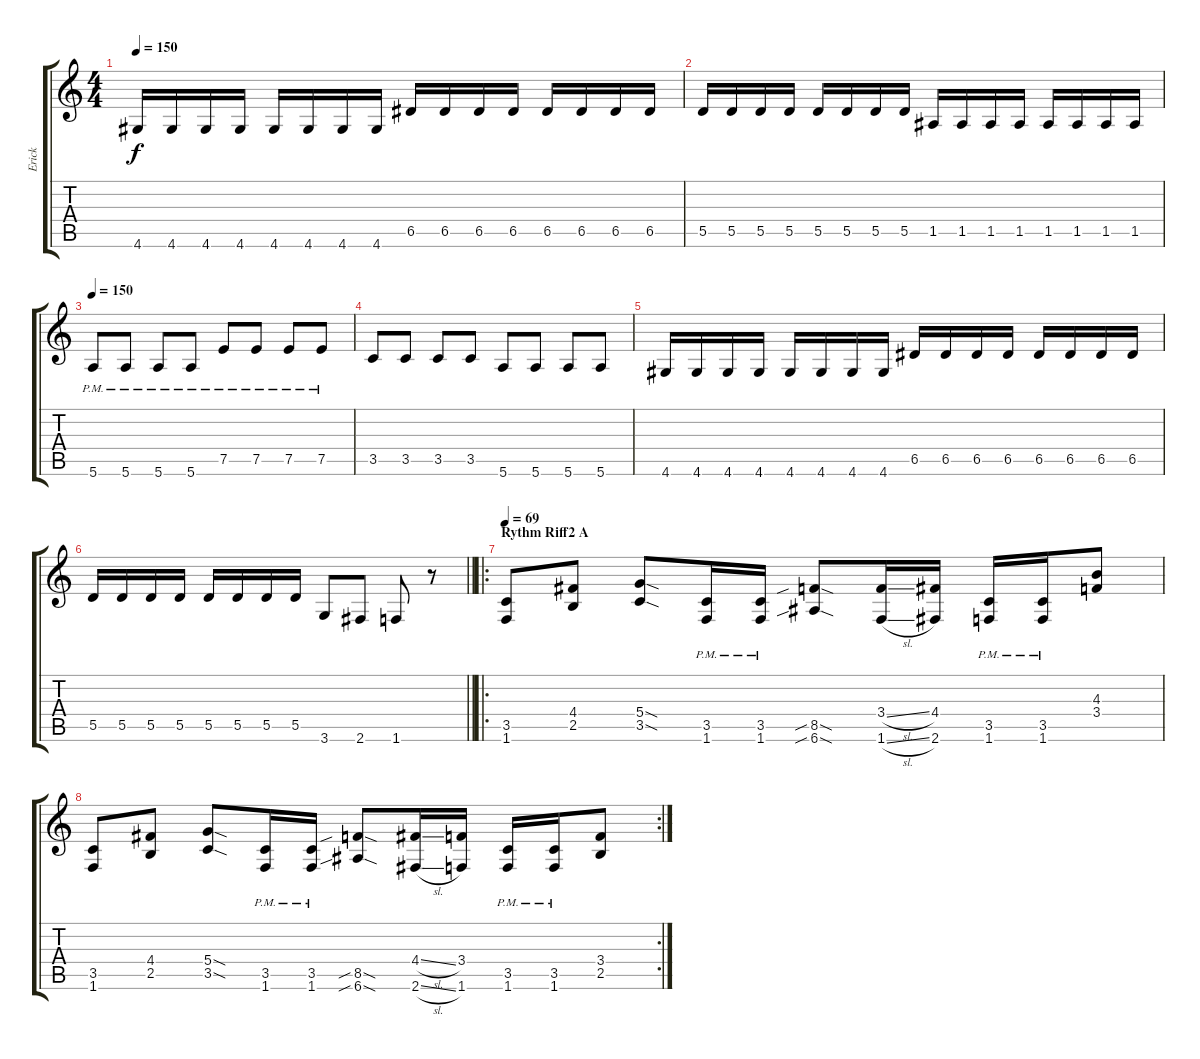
\track ("Erick" "Erick") {instrument distortionguitar}
\staff {score tabs}
\tuning (E4 B3 G3 D3 A2 E2) {hide}
\ts (4 4)
\tempo 150
\clef g2
\ks c
4.6.16{dy f} 4.6.16 4.6.16 4.6.16 4.6.16 4.6.16 4.6.16 4.6.16 6.5.16 6.5.16 6.5.16 6.5.16 6.5.16 6.5.16 6.5.16 6.5.16 |
5.5.16 5.5.16 5.5.16 5.5.16 5.5.16 5.5.16 5.5.16 5.5.16 1.5.16 1.5.16 1.5.16 1.5.16 1.5.16 1.5.16 1.5.16 1.5.16 |
\tempo 150
5.6{pm}.8 5.6{pm}.8 5.6{pm}.8 5.6{pm}.8 7.5{pm}.8 7.5{pm}.8 7.5{pm}.8 7.5{pm}.8 |
3.5.8 3.5.8 3.5.8 3.5.8 5.6.8 5.6.8 5.6.8 5.6.8 |
4.6.16 4.6.16 4.6.16 4.6.16 4.6.16 4.6.16 4.6.16 4.6.16 6.5.16 6.5.16 6.5.16 6.5.16 6.5.16 6.5.16 6.5.16 6.5.16 |
\barLineRight lightlight
5.5.16 5.5.16 5.5.16 5.5.16 5.5.16 5.5.16 5.5.16 5.5.16 3.6.8 2.6.8 1.6.8 r.8 |
\ro
\section ("" "Rythm Riff2 A")
\tempo 69
(3.5 1.6).8 (4.4 2.5).8 (5.4{sod} 3.5{sod}).8 (3.5{pm} 1.6{pm}).16 (3.5{pm} 1.6{pm}).16 (8.5{sib sod} 6.6{sib sod}).8 (3.4{sl} 1.6{sl}).16 (4.4 2.6).16 (3.5{pm} 1.6{pm}).16 (3.5{pm} 1.6{pm}).16 (4.3 3.4).8 |
\rc 2
(3.5 1.6).8 (4.4 2.5).8 (5.4{sod} 3.5{sod}).8 (3.5{pm} 1.6{pm}).16 (3.5{pm} 1.6{pm}).16 (8.5{sib sod} 6.6{sib sod}).8 (4.4{sl} 2.6{sl}).16 (3.4 1.6).16 (3.5{pm} 1.6{pm}).16 (3.5{pm} 1.6{pm}).16 (3.4 2.5).8
